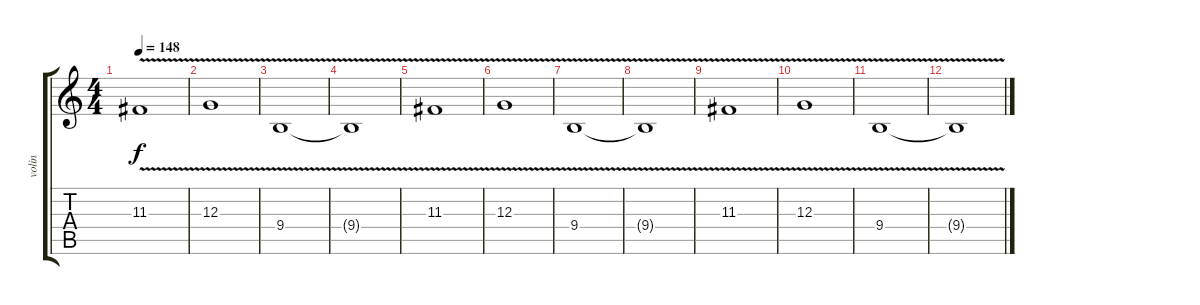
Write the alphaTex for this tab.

\track ("volin" "volin") {instrument violin}
\staff {score tabs}
\tuning (E4 B3 G3 D3 A2 E2) {hide}
\ts (4 4)
\tempo 148
\clef g2
\ks c
11.3{v}.1{dy f} |
12.3{v}.1 |
9.4{v}.1 |
9.4{t}.1 |
11.3{v}.1 |
12.3{v}.1 |
9.4{v}.1 |
9.4{t}.1 |
11.3{v}.1 |
12.3{v}.1 |
9.4{v}.1 |
9.4{t}.1
